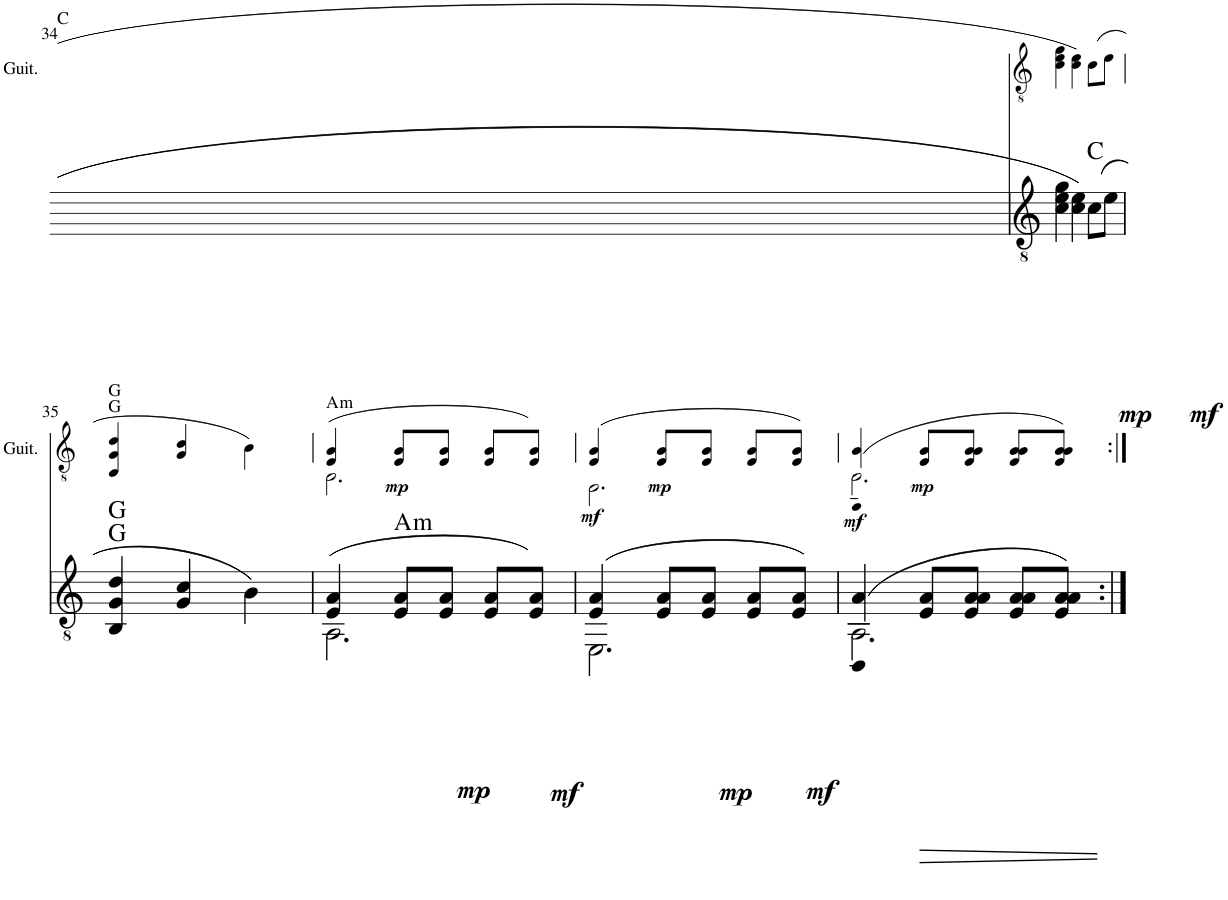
**kern	**dynam	**kern	**dynam	**harte
*part2	*part2	*part1	*part1	*part1
*staff2	*staff2	*staff1	*staff1	*
*I"Guitar	*	*I"Guitar	*	*
*	*	*I'Guit.	*	*
!!LO:PB:g=z
*clefGv2	*	*clefGv2	*	*
*k[]	*	*k[]	*	*
*M3/4	*	*M3/4	*	*
=34	=34	=34	=34	=34
4c\ 4e\ 4g\	.	4c\ 4e\ 4g\	.	.
!	!LO:DY:b	!	!	!
4c\ 4e\	mp	4c\ 4e\	.	.
!	!LO:DY:b	!	!	!
(8c\L	mf	(8c\L	.	.
8e\J	.	8e\J	.	.
!!LO:LB:g=z
=35	=35	=35	=35	=35
4BB/ 4G/ 4d/	.	4BB/ 4G/ 4d/	.	G:maj G:maj
4G/ 4c/	.	4G/ 4c/	.	.
4B\)	.	4B\)	.	.
=36	=36	=36	=36	=36
*^	*	*^	*	*
!	!	!	!	!	!	!LO:H:kt=m
(4E/ 4A/	2.AA\	.	(4E/ 4A/	2.AA\	.	A:min
!	!	!LO:DY:b	!	!	!LO:DY:b	!
8E/ 8A/L	.	mp	8E/ 8A/L	.	mp	.
8E/ 8A/J	.	.	8E/ 8A/J	.	.	.
8E/ 8A/L	.	.	8E/ 8A/L	.	.	.
8E/ 8A/J)	.	.	8E/ 8A/J)	.	.	.
=37	=37	=37	=37	=37	=37	=37
!	!	!LO:DY:b	!	!	!LO:DY:b	!
(4E/ 4A/	2.EE\	mf	(4E/ 4A/	2.EE\	mf	.
!	!	!LO:DY:b	!	!	!LO:DY:b	!
8E/ 8A/L	.	mp	8E/ 8A/L	.	mp	.
8E/ 8A/J	.	.	8E/ 8A/J	.	.	.
8E/ 8A/L	.	.	8E/ 8A/L	.	.	.
8E/ 8A/J)	.	.	8E/ 8A/J)	.	.	.
=38	=38	=38	=38	=38	=38	=38
!	!	!LO:DY:b	!	!	!LO:DY:b	!
(4C/ 4A/	2.AA~\	mf	(4C/ 4A/	2.AA~\	mf	.
!	!	!	!	!	!LO:DY:b	!
8E/ 8A/L	.	.	8E/ 8A/L	.	mp	.
8E/ 8A/ 8A/J	.	.	8E/ 8A/ 8A/J	.	.	.
8E/ 8A/ 8A/L	.	.	8E/ 8A/ 8A/L	.	.	.
8E/ 8A/ 8A/J)	.	.	8E/ 8A/ 8A/J)	.	.	.
*v	*v	*	*	*	*	*
*	*	*v	*v	*	*
=:|!	=:|!	=:|!	=:|!	=:|!
*-	*-	*-	*-	*-
